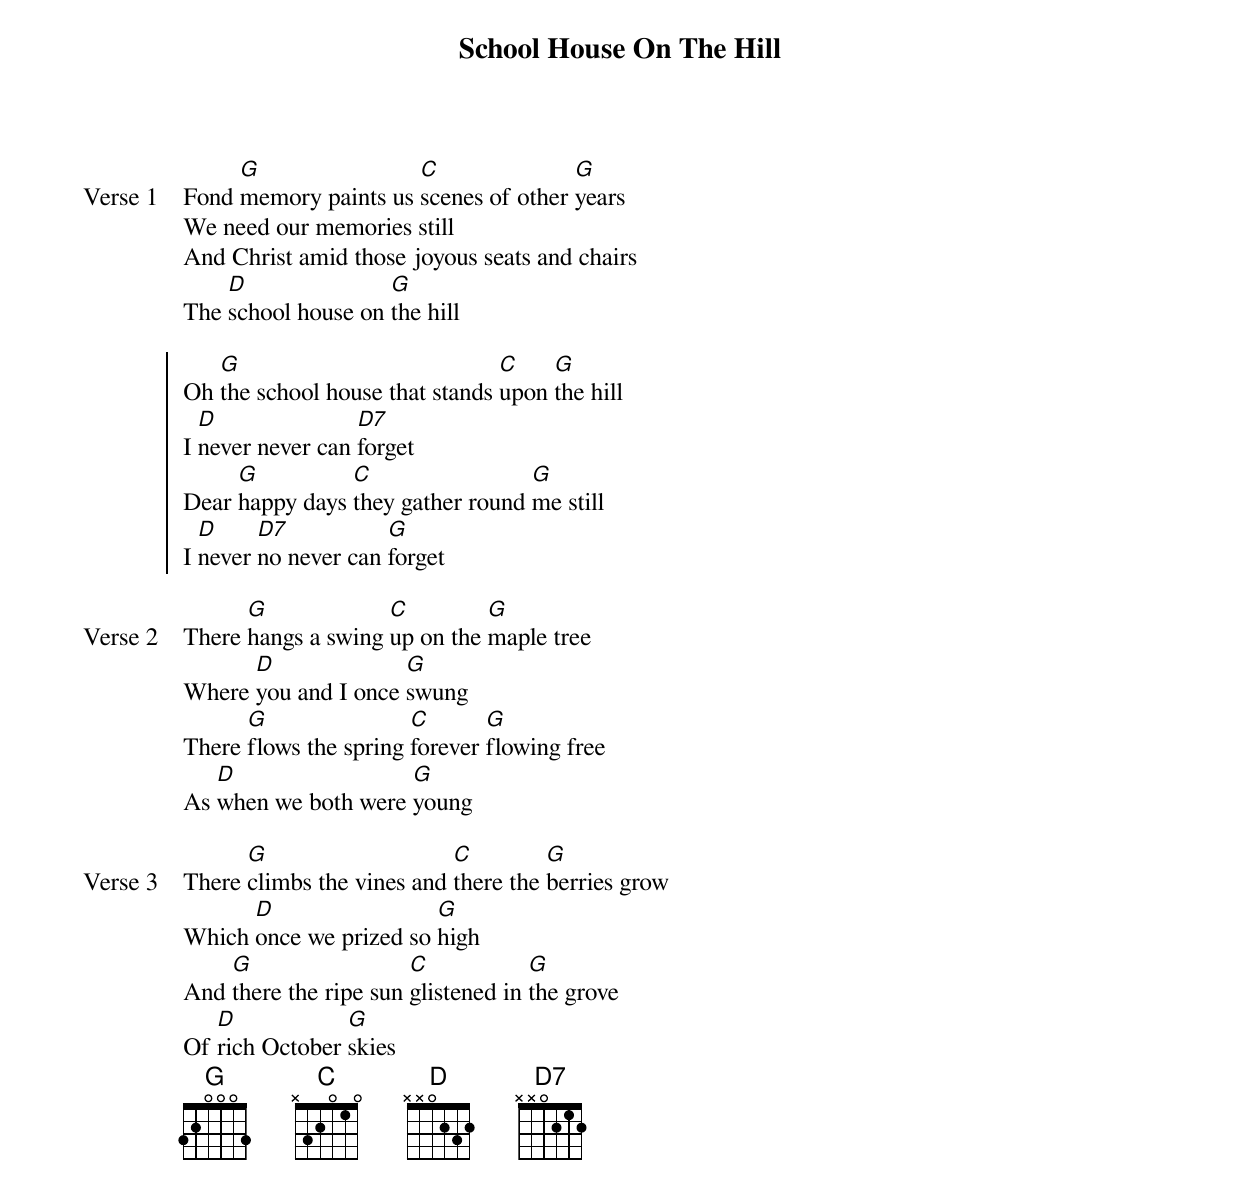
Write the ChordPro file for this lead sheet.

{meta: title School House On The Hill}
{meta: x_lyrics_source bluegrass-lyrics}
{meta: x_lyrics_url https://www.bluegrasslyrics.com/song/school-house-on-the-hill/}
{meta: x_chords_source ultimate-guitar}
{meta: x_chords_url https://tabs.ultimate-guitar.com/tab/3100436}

{start_of_verse: Verse 1}
Fond [G]memory paints us [C]scenes of other [G]years
We need our memories still
And Christ amid those joyous seats and chairs
The [D]school house on [G]the hill
{end_of_verse}

{start_of_chorus}
Oh [G]the school house that stands [C]upon [G]the hill
I [D]never never can [D7]forget
Dear [G]happy days [C]they gather round [G]me still
I [D]never [D7]no never can [G]forget
{end_of_chorus}

{start_of_verse: Verse 2}
There [G]hangs a swing [C]up on the [G]maple tree
Where [D]you and I once [G]swung
There [G]flows the spring [C]forever [G]flowing free
As [D]when we both were [G]young
{end_of_verse}

{start_of_verse: Verse 3}
There [G]climbs the vines and [C]there the [G]berries grow
Which [D]once we prized so [G]high
And [G]there the ripe sun [C]glistened in [G]the grove
Of [D]rich October [G]skies
{end_of_verse}
